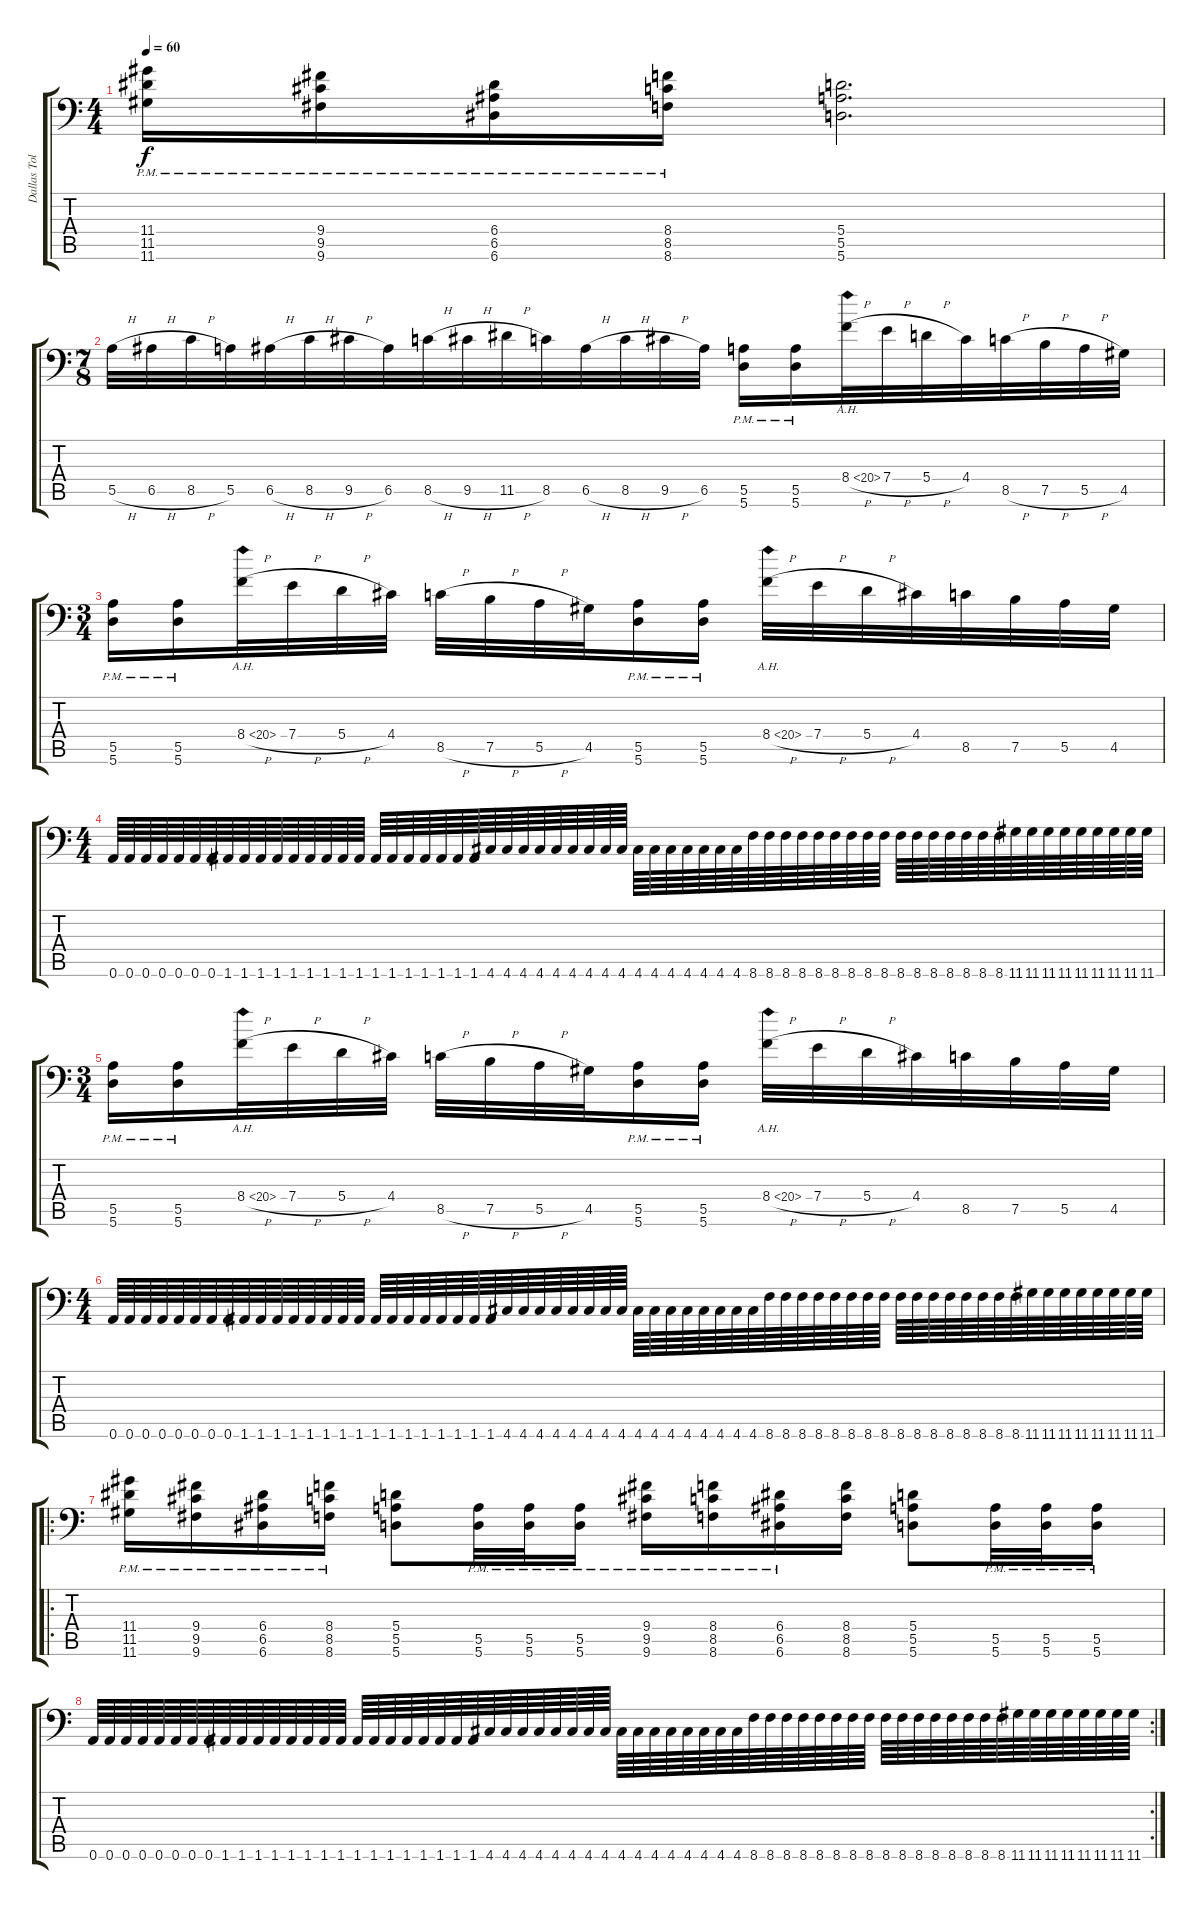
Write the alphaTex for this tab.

\track ("Dallas Toller-Wade" "Dallas Tol") {instrument overdrivenguitar}
\staff {score tabs}
\tuning (B3 Gb3 D3 A2 E2 A1) {hide}
\ts (4 4)
\tempo 60
\clef f4
\ks c
(11.4{pm} 11.5{pm} 11.6{pm}).16{dy f} (9.4{pm} 9.5{pm} 9.6{pm}).16 (6.4{pm} 6.5{pm} 6.6{pm}).16 (8.4{pm} 8.5{pm} 8.6{pm}).16 (5.4 5.5 5.6).2{d} |
\ts (7 8)
5.5{h}.32 6.5{h}.32 8.5{h}.32 5.5.32 6.5{h}.32 8.5{h}.32 9.5{h}.32 6.5.32 8.5{h}.32 9.5{h}.32 11.5{h}.32 8.5.32 6.5{h}.32 8.5{h}.32 9.5{h}.32 6.5.32 (5.5{pm} 5.6{pm}).16 (5.5{pm} 5.6{pm}).16 8.4{ah 12 h}.32 7.4{h}.32 5.4{h}.32 4.4.32 8.5{h}.32 7.5{h}.32 5.5{h}.32 4.5.32 |
\ts (3 4)
(5.5{pm} 5.6{pm}).16 (5.5{pm} 5.6{pm}).16 8.4{ah 12 h}.32 7.4{h}.32 5.4{h}.32 4.4.32 8.5{h}.32 7.5{h}.32 5.5{h}.32 4.5.32 (5.5{pm} 5.6{pm}).16 (5.5{pm} 5.6{pm}).16 8.4{ah 12 h}.32 7.4{h}.32 5.4{h}.32 4.4.32 8.5.32 7.5.32 5.5.32 4.5.32 |
\ts (4 4)
0.6.64 0.6.64 0.6.64 0.6.64 0.6.64 0.6.64 0.6.64 1.6.64 1.6.64 1.6.64 1.6.64 1.6.64 1.6.64 1.6.64 1.6.64 1.6.64 1.6.64 1.6.64 1.6.64 1.6.64 1.6.64 1.6.64 1.6.64 4.6.64 4.6.64 4.6.64 4.6.64 4.6.64 4.6.64 4.6.64 4.6.64 4.6.64 4.6.64 4.6.64 4.6.64 4.6.64 4.6.64 4.6.64 4.6.64 8.6.64 8.6.64 8.6.64 8.6.64 8.6.64 8.6.64 8.6.64 8.6.64 8.6.64 8.6.64 8.6.64 8.6.64 8.6.64 8.6.64 8.6.64 8.6.64 11.6.64 11.6.64 11.6.64 11.6.64 11.6.64 11.6.64 11.6.64 11.6.64 11.6.64 |
\ts (3 4)
(5.5{pm} 5.6{pm}).16 (5.5{pm} 5.6{pm}).16 8.4{ah 12 h}.32 7.4{h}.32 5.4{h}.32 4.4.32 8.5{h}.32 7.5{h}.32 5.5{h}.32 4.5.32 (5.5{pm} 5.6{pm}).16 (5.5{pm} 5.6{pm}).16 8.4{ah 12 h}.32 7.4{h}.32 5.4{h}.32 4.4.32 8.5.32 7.5.32 5.5.32 4.5.32 |
\ts (4 4)
0.6.64 0.6.64 0.6.64 0.6.64 0.6.64 0.6.64 0.6.64 0.6.64 1.6.64 1.6.64 1.6.64 1.6.64 1.6.64 1.6.64 1.6.64 1.6.64 1.6.64 1.6.64 1.6.64 1.6.64 1.6.64 1.6.64 1.6.64 1.6.64 4.6.64 4.6.64 4.6.64 4.6.64 4.6.64 4.6.64 4.6.64 4.6.64 4.6.64 4.6.64 4.6.64 4.6.64 4.6.64 4.6.64 4.6.64 4.6.64 8.6.64 8.6.64 8.6.64 8.6.64 8.6.64 8.6.64 8.6.64 8.6.64 8.6.64 8.6.64 8.6.64 8.6.64 8.6.64 8.6.64 8.6.64 8.6.64 11.6.64 11.6.64 11.6.64 11.6.64 11.6.64 11.6.64 11.6.64 11.6.64 |
\ro
(11.4{pm} 11.5{pm} 11.6{pm}).16 (9.4{pm} 9.5{pm} 9.6{pm}).16 (6.4{pm} 6.5{pm} 6.6{pm}).16 (8.4{pm} 8.5{pm} 8.6{pm}).16 (5.4 5.5 5.6).8 (5.5{pm} 5.6{pm}).32 (5.5{pm} 5.6{pm}).32 (5.5{pm} 5.6{pm}).16 (9.4{pm} 9.5{pm} 9.6{pm}).16 (8.4{pm} 8.5{pm} 8.6{pm}).16 (6.4{pm} 6.5{pm} 6.6{pm}).16 (8.4 8.5 8.6).16 (5.4 5.5 5.6).8 (5.5{pm} 5.6{pm}).32 (5.5{pm} 5.6{pm}).32 (5.5{pm} 5.6{pm}).16 |
\rc 2
0.6.64 0.6.64 0.6.64 0.6.64 0.6.64 0.6.64 0.6.64 0.6.64 1.6.64 1.6.64 1.6.64 1.6.64 1.6.64 1.6.64 1.6.64 1.6.64 1.6.64 1.6.64 1.6.64 1.6.64 1.6.64 1.6.64 1.6.64 1.6.64 4.6.64 4.6.64 4.6.64 4.6.64 4.6.64 4.6.64 4.6.64 4.6.64 4.6.64 4.6.64 4.6.64 4.6.64 4.6.64 4.6.64 4.6.64 4.6.64 8.6.64 8.6.64 8.6.64 8.6.64 8.6.64 8.6.64 8.6.64 8.6.64 8.6.64 8.6.64 8.6.64 8.6.64 8.6.64 8.6.64 8.6.64 8.6.64 11.6.64 11.6.64 11.6.64 11.6.64 11.6.64 11.6.64 11.6.64 11.6.64
